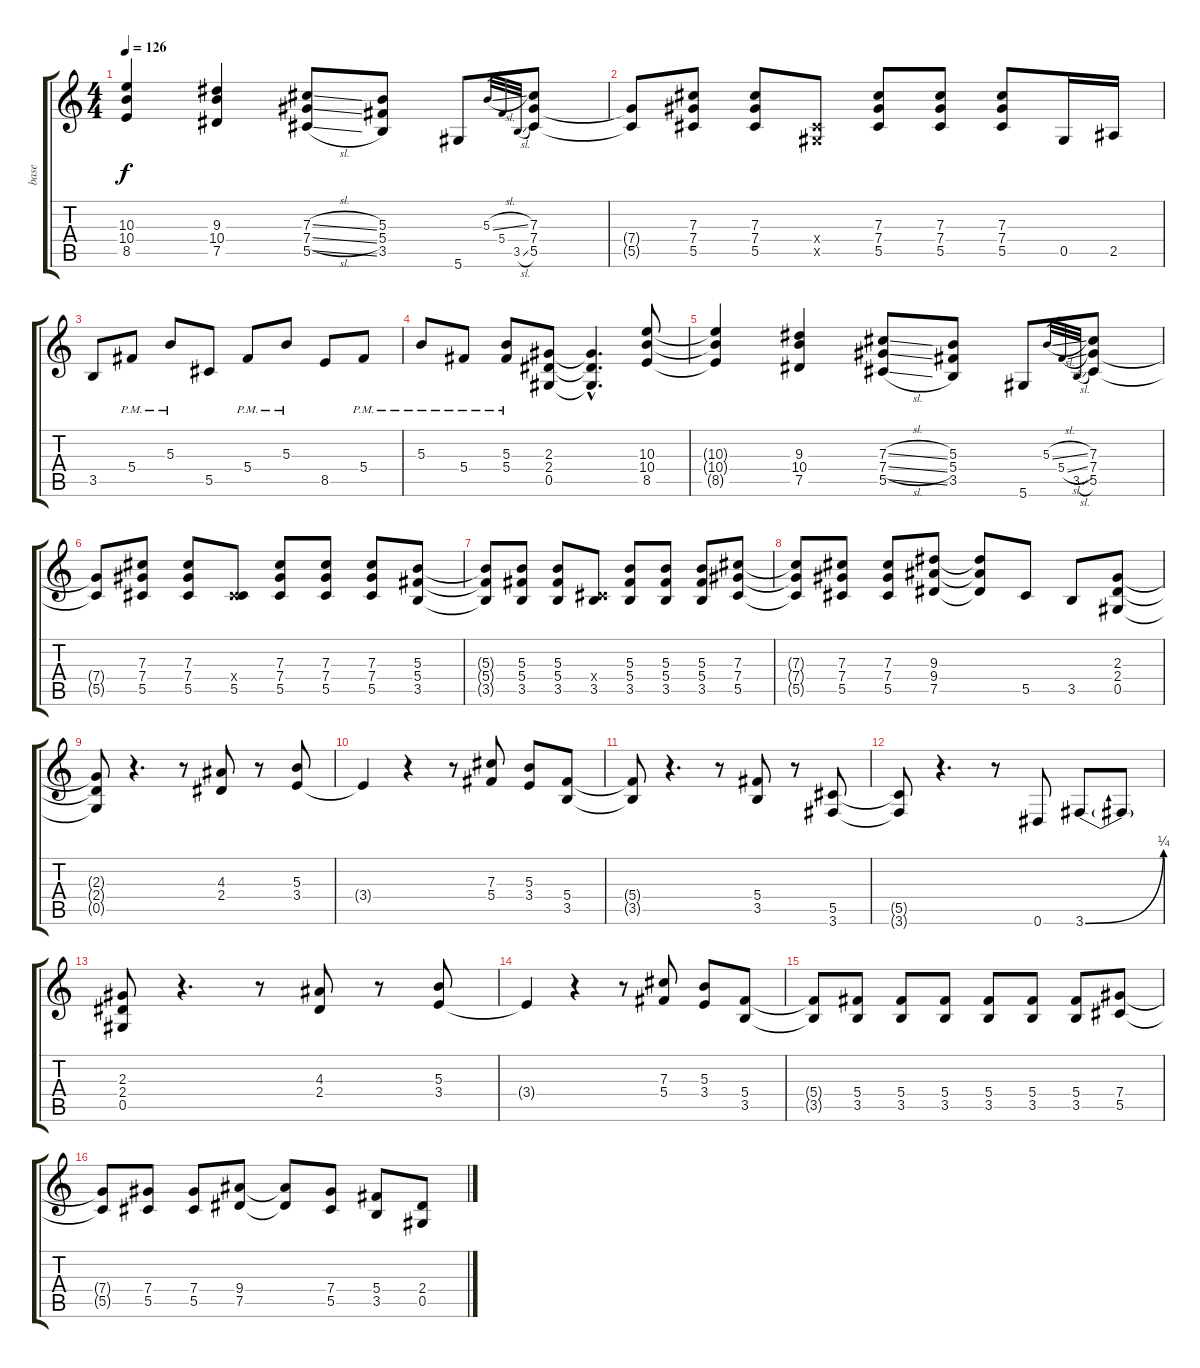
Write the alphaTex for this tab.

\track ("base" "base") {instrument overdrivenguitar}
\staff {score tabs}
\tuning (Eb4 Bb3 Gb3 Db3 Ab2 Eb2) {hide}
\ts (4 4)
\tempo 126
\clef g2
\ks c
(10.3 10.4 8.5).4{dy f} (9.3 10.4 7.5).4 (7.3{sl} 7.4{sl} 5.5{sl}).8 (5.3 5.4 3.5).8 5.6.8 5.3{sl}.32{gr} 5.4.32{gr} 3.5{sl}.32{gr} (7.3 7.4 5.5).8 |
(7.4{t} 5.5{t}).8 (7.3 7.4 5.5).8 (7.3 7.4 5.5).8 (0.4{x} 0.5{x}).8 (7.3 7.4 5.5).8 (7.3 7.4 5.5).8 (7.3 7.4 5.5).8 0.5.16 2.5.16 |
3.5.8 5.4{pm}.8 5.3{pm}.8 5.5.8 5.4{pm}.8 5.3{pm}.8 8.5.8 5.4{pm}.8 |
5.3{pm}.8 5.4{pm}.8 (5.3{pm} 5.4).8 (2.3 2.4 0.5).8 (2.3{hac t} 2.4{hac t} 0.5{hac t}).4{d} (10.3 10.4 8.5).8 |
(10.3{t} 10.4{t} 8.5{t}).4 (9.3 10.4 7.5).4 (7.3{sl} 7.4{sl} 5.5{sl}).8 (5.3 5.4 3.5).8 5.6.8 5.3{sl}.32{gr} 5.4{sl}.32{gr} 3.5{sl}.32{gr} (7.3 7.4 5.5).8 |
(7.4{t} 5.5{t}).8 (7.3 7.4 5.5).8 (7.3 7.4 5.5).8 (0.4{x} 5.5).8 (7.3 7.4 5.5).8 (7.3 7.4 5.5).8 (7.3 7.4 5.5).8 (5.3 5.4 3.5).8 |
(5.3{t} 5.4{t} 3.5{t}).8 (5.3 5.4 3.5).8 (5.3 5.4 3.5).8 (0.4{x} 3.5).8 (5.3 5.4 3.5).8 (5.3 5.4 3.5).8 (5.3 5.4 3.5).8 (7.3 7.4 5.5).8 |
(7.3{t} 7.4{t} 5.5{t}).8 (7.3 7.4 5.5).8 (7.3 7.4 5.5).8 (9.3 9.4 7.5).8 (9.3{t} 9.4{t} 7.5{t}).8 5.5.8 3.5.8 (2.3 2.4 0.5).8{volume 13} |
(2.3{t} 2.4{t} 0.5{t}).8 r.4{d} r.8 (4.3 2.4).8 r.8 (5.3 3.4).8 |
3.4{t}.4 r.4 r.8 (7.3 5.4).8 (5.3 3.4).8 (5.4 3.5).8 |
(5.4{t} 3.5{t}).8 r.4{d} r.8 (5.4 3.5).8 r.8 (5.5 3.6).8 |
(5.5{t} 3.6{t}).8 r.4{d} r.8 0.6.8 3.6{be (bend 0 0 60 1)}.8 3.6{t}.8 |
(2.3 2.4 0.5).8 r.4{d} r.8 (4.3 2.4).8 r.8 (5.3 3.4).8 |
3.4{t}.4 r.4 r.8 (7.3 5.4).8 (5.3 3.4).8 (5.4 3.5).8 |
(5.4{t} 3.5{t}).8 (5.4 3.5).8 (5.4 3.5).8 (5.4 3.5).8 (5.4 3.5).8 (5.4 3.5).8 (5.4 3.5).8 (7.4 5.5).8 |
(7.4{t} 5.5{t}).8 (7.4 5.5).8 (7.4 5.5).8 (9.4 7.5).8 (9.4{t} 7.5{t}).8 (7.4 5.5).8 (5.4 3.5).8 (2.4 0.5).8
